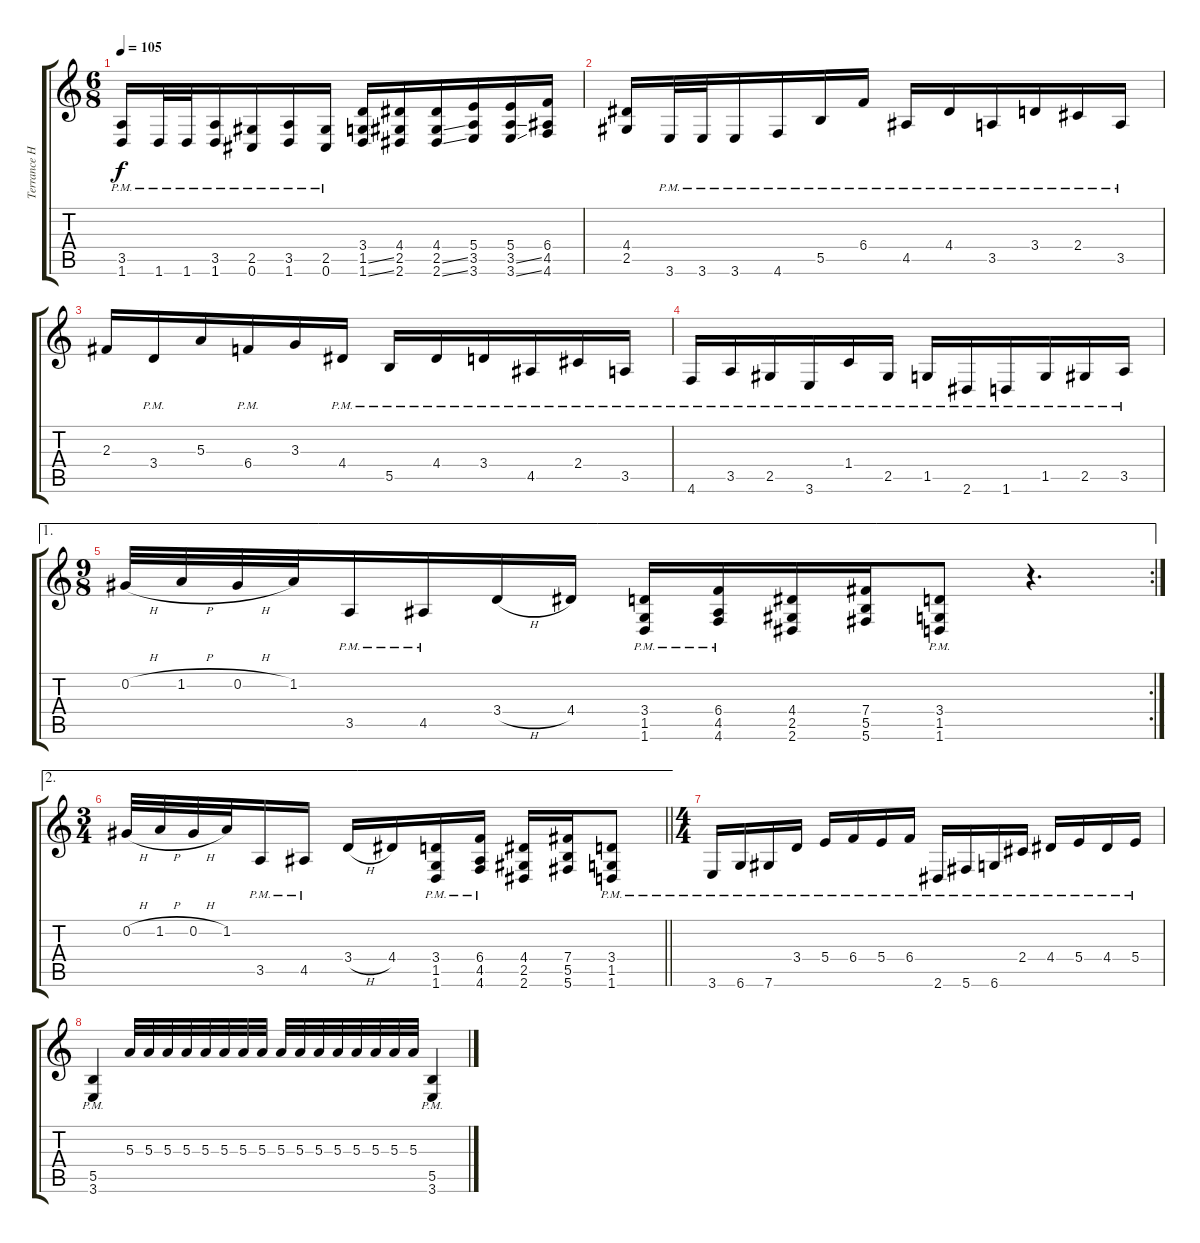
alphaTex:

\track ("Terrance Hobbs" "Terrance H") {instrument overdrivenguitar}
\staff {score tabs}
\tuning (Db4 Ab3 E3 B2 Gb2 Db2) {hide}
\ts (6 8)
\tempo 105
\clef g2
\ks c
(3.5{pm} 1.6{pm}).16{dy f} 1.6{pm}.32 1.6{pm}.32 (3.5{pm} 1.6{pm}).16 (2.5{pm} 0.6{pm}).16 (3.5{pm} 1.6{pm}).16 (2.5{pm} 0.6{pm}).16 (3.4 1.5{ss} 1.6{ss}).16 (4.4 2.5 2.6).16 (4.4 2.5{ss} 2.6{ss}).16 (5.4 3.5 3.6).16 (5.4 3.5{ss} 3.6{ss}).16 (6.4 4.5 4.6).16 |
(4.4 2.5).16 3.6{pm}.32 3.6{pm}.32 3.6{pm}.16 4.6{pm}.16 5.5{pm}.16 6.4{pm}.16 4.5{pm}.16 4.4{pm}.16 3.5{pm}.16 3.4{pm}.16 2.4{pm}.16 3.5{pm}.16 |
2.3.16 3.4{pm}.16 5.3.16 6.4{pm}.16 3.3.16 4.4{pm}.16 5.5{pm}.16 4.4{pm}.16 3.4{pm}.16 4.5{pm}.16 2.4{pm}.16 3.5{pm}.16 |
4.6{pm}.16 3.5{pm}.16 2.5{pm}.16 3.6{pm}.16 1.4{pm}.16 2.5{pm}.16 1.5{pm}.16 2.6{pm}.16 1.6{pm}.16 1.5{pm}.16 2.5{pm}.16 3.5{pm}.16 |
\ae 1
\rc 2
\ts (9 8)
0.2{h}.32 1.2{h}.32 0.2{h}.32 1.2.32 3.5{pm}.16 4.5{pm}.16 3.4{h}.16 4.4.16 (3.4{pm} 1.5{pm} 1.6{pm}).16 (6.4{pm} 4.5{pm} 4.6{pm}).16 (4.4 2.5 2.6).16 (7.4 5.5 5.6).16 (3.4{pm} 1.5{pm} 1.6{pm}).8 r.4{d} |
\ae 2
\ts (3 4)
\barLineRight lightlight
0.2{h}.32 1.2{h}.32 0.2{h}.32 1.2.32 3.5{pm}.16 4.5{pm}.16 3.4{h}.16 4.4.16 (3.4{pm} 1.5{pm} 1.6{pm}).16 (6.4{pm} 4.5{pm} 4.6{pm}).16 (4.4 2.5 2.6).16 (7.4 5.5 5.6).16 (3.4{pm} 1.5{pm} 1.6{pm}).8 |
\ts (4 4)
3.6{pm}.16 6.6{pm}.16 7.6{pm}.16 3.4{pm}.16 5.4{pm}.16 6.4{pm}.16 5.4{pm}.16 6.4{pm}.16 2.6{pm}.16 5.6{pm}.16 6.6{pm}.16 2.4{pm}.16 4.4{pm}.16 5.4{pm}.16 4.4{pm}.16 5.4{pm}.16 |
(5.5{pm} 3.6{pm}).4 5.3.32 5.3.32 5.3.32 5.3.32 5.3.32 5.3.32 5.3.32 5.3.32 5.3.32 5.3.32 5.3.32 5.3.32 5.3.32 5.3.32 5.3.32 5.3.32 (5.5{pm} 3.6{pm}).4
